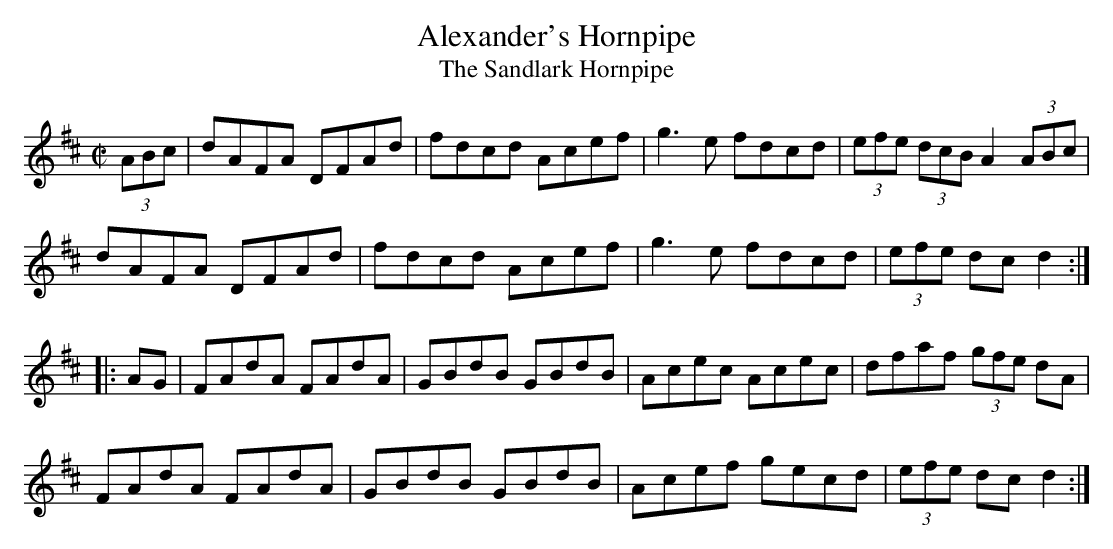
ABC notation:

X:1
T:Alexander's Hornpipe
T:Sandlark Hornpipe, The
M:C|
K:D
(3ABc|dAFA DFAd|fdcd Acef|g3e fdcd|(3efe (3dcB A2 (3ABc|
dAFA DFAd|fdcd Acef|g3e fdcd|(3efe dc d2:|
|:AG|FAdA FAdA|GBdB GBdB|Acec Acec|dfaf (3gfe dA|
FAdA FAdA|GBdB GBdB|Acef gecd|(3efe dc d2:|
